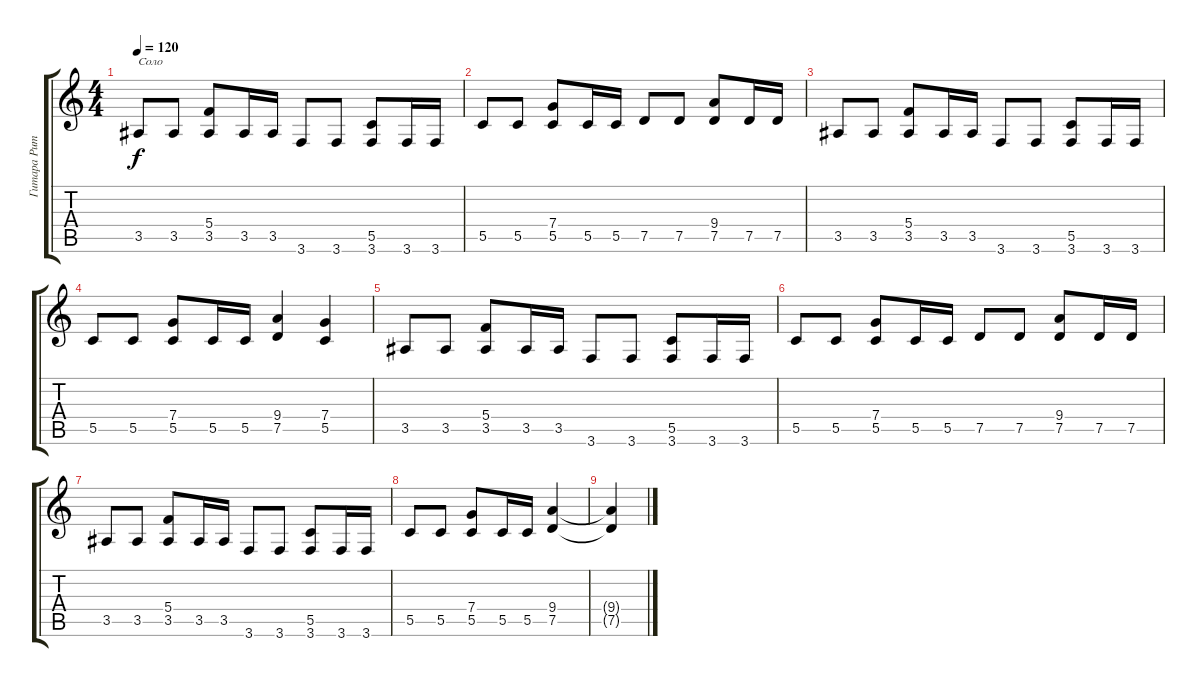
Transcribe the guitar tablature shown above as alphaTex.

\track ("Гитара Ритм" "Гитара Рит") {instrument overdrivenguitar}
\staff {score tabs}
\tuning (D4 A3 F3 C3 G2 D2) {hide}
\ts (4 4)
\tempo 120
\clef g2
\ks c
3.5.8{txt "Соло" dy f} 3.5.8 (5.4 3.5).8 3.5.16 3.5.16 3.6.8 3.6.8 (5.5 3.6).8 3.6.16 3.6.16 |
5.5.8 5.5.8 (7.4 5.5).8 5.5.16 5.5.16 7.5.8 7.5.8 (9.4 7.5).8 7.5.16 7.5.16 |
3.5.8 3.5.8 (5.4 3.5).8 3.5.16 3.5.16 3.6.8 3.6.8 (5.5 3.6).8 3.6.16 3.6.16 |
5.5.8 5.5.8 (7.4 5.5).8 5.5.16 5.5.16 (9.4 7.5).4 (7.4 5.5).4 |
3.5.8 3.5.8 (5.4 3.5).8 3.5.16 3.5.16 3.6.8 3.6.8 (5.5 3.6).8 3.6.16 3.6.16 |
5.5.8 5.5.8 (7.4 5.5).8 5.5.16 5.5.16 7.5.8 7.5.8 (9.4 7.5).8 7.5.16 7.5.16 |
3.5.8 3.5.8 (5.4 3.5).8 3.5.16 3.5.16 3.6.8 3.6.8 (5.5 3.6).8 3.6.16 3.6.16 |
5.5.8 5.5.8 (7.4 5.5).8 5.5.16 5.5.16 (9.4 7.5).4 |
(9.4{t} 7.5{t}).4
